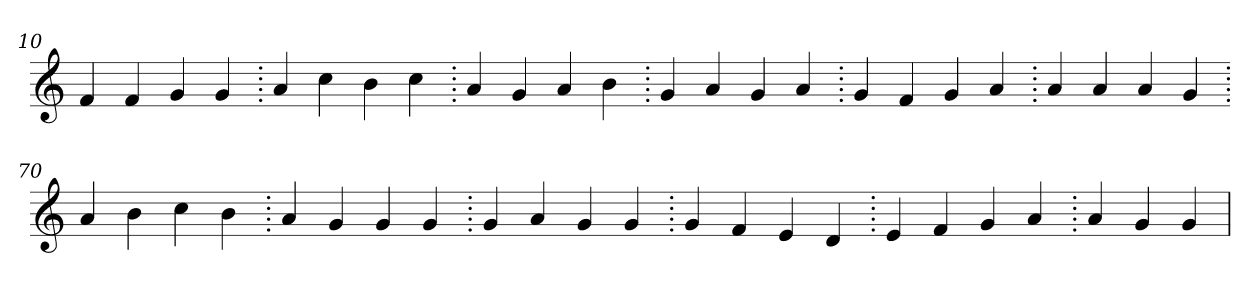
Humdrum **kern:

**kern
*part1
*staff1
*clefG2
=10.
4f
4f
4g
4g
=20.
4a
4cc
4b
4cc
=30.
4a
4g
4a
4b
=40.
4g
4a
4g
4a
=50.
4g
4f
4g
4a
=60.
4a
4a
4a
4g
=70.
4a
4b
4cc
4b
=80.
4a
4g
4g
4g
=90.
4g
4a
4g
4g
=100.
4g
4f
4e
4d
=110.
4e
4f
4g
4a
=120.
4a
4g
4g
=
*-
